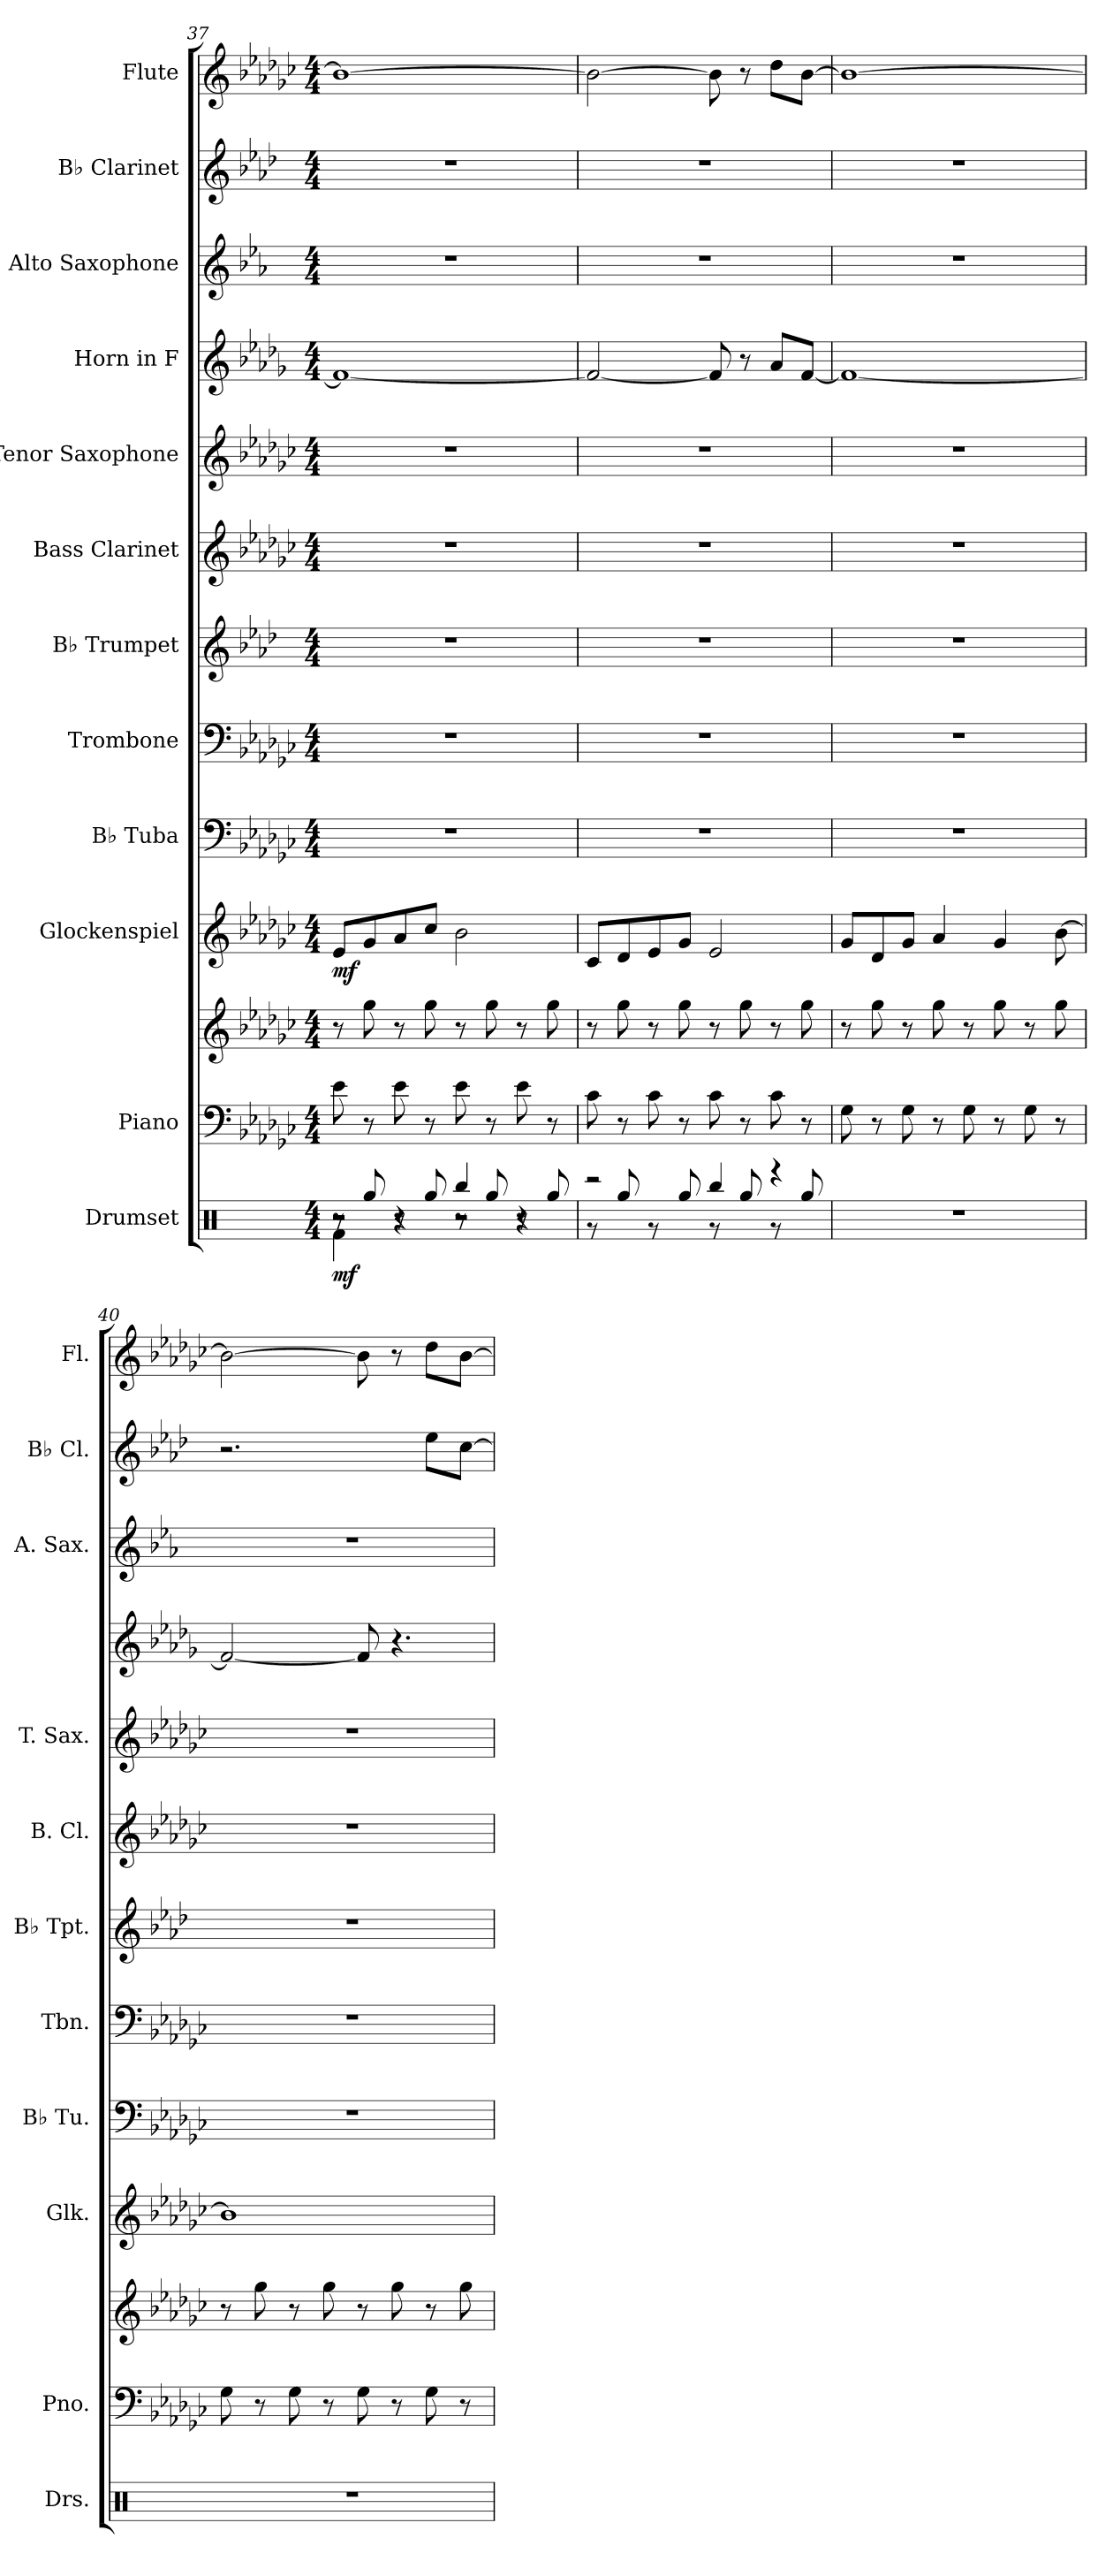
**kern	**dynam	**kern	**kern	**dynam	**kern	**dynam	**kern	**kern	**kern	**kern	**kern	**kern	**kern	**kern	**kern
*part12	*part12	*part11	*part11	*part11	*part10	*part10	*part9	*part8	*part7	*part6	*part5	*part4	*part3	*part2	*part1
*staff13	*staff13	*staff12	*staff11	*staff11/12	*staff10	*staff10	*staff9	*staff8	*staff7	*staff6	*staff5	*staff4	*staff3	*staff2	*staff1
*I"Drumset	*	*I"Piano	*	*	*I"Glockenspiel	*	*I"B♭ Tuba	*I"Trombone	*I"B♭ Trumpet	*I"Bass Clarinet	*I"Tenor Saxophone	*I"Horn in F	*I"Alto Saxophone	*I"B♭ Clarinet	*I"Flute
*I'Drs.	*	*I'Pno.	*	*	*I'Glk.	*	*I'B♭ Tu.	*I'Tbn.	*I'B♭ Tpt.	*I'B. Cl.	*I'T. Sax.	*	*I'A. Sax.	*I'B♭ Cl.	*I'Fl.
*clefX	*	*clefF4	*clefG2	*	*clefG2	*	*clefF4	*clefF4	*clefG2	*clefG2	*clefG2	*clefG2	*clefG2	*clefG2	*clefG2
*	*	*	*	*	*ITrd-14c-24	*	*	*	*ITrd1c2	*ITrd8c14	*ITrd8c14	*ITrd4c7	*ITrd5c9	*ITrd1c2	*
*k[]	*	*k[b-e-a-d-g-c-]	*k[b-e-a-d-g-c-]	*	*k[b-e-a-d-g-c-]	*	*k[b-e-a-d-g-c-]	*k[b-e-a-d-g-c-]	*k[b-e-a-d-g-c-]	*k[b-e-a-d-g-c-]	*k[b-e-a-d-g-c-]	*k[b-e-a-d-g-c-]	*k[b-e-a-d-g-c-]	*k[b-e-a-d-g-c-]	*k[b-e-a-d-g-c-]
*M4/4	*	*M4/4	*M4/4	*	*M4/4	*	*M4/4	*M4/4	*M4/4	*M4/4	*M4/4	*M4/4	*M4/4	*M4/4	*M4/4
=37	=37	=37	=37	=37	=37	=37	=37	=37	=37	=37	=37	=37	=37	=37	=37
*^	*	*	*	*	*	*	*	*	*	*	*	*	*	*	*
*	*^	*	*	*	*	*	*	*	*	*	*	*	*	*	*	*
!	!	!	!LO:DY:b	!	!	!LO:DY:b=2	!	!	!	!	!	!	!	!	!	!	!
!	!	!	!	!	!	!LO:DY:n=1:b	!	!LO:DY:b	!	!	!	!	!	!	!	!	!
2r	8r	4Rf\	mf	8e-\	8r	mf mf	8eee-/L	mf	1r	1r	1r	1r	1r	1B-_	1r	1r	1b-_
.	8Rgg/	.	.	8r	8gg-\	.	8ggg-/	.	.	.	.	.	.	.	.	.	.
.	8r	4r	.	8e-\	8r	.	8aaa-/	.	.	.	.	.	.	.	.	.	.
.	8Rgg/	.	.	8r	8gg-\	.	8cccc-/J	.	.	.	.	.	.	.	.	.	.
4Rbb/	8r	2r	.	8e-\	8r	.	2bbb-\	.	.	.	.	.	.	.	.	.	.
.	8Rgg/	.	.	8r	8gg-\	.	.	.	.	.	.	.	.	.	.	.	.
4r	8r	.	.	8e-\	8r	.	.	.	.	.	.	.	.	.	.	.	.
.	8Rgg/	.	.	8r	8gg-\	.	.	.	.	.	.	.	.	.	.	.	.
*	*v	*v	*	*	*	*	*	*	*	*	*	*	*	*	*	*	*
=38	=38	=38	=38	=38	=38	=38	=38	=38	=38	=38	=38	=38	=38	=38	=38	=38
2r	8r	.	8c-\	8r	.	8ccc-/L	.	1r	1r	1r	1r	1r	2B-/_	1r	1r	2b-\_
.	8Rgg/	.	8r	8gg-\	.	8ddd-/	.	.	.	.	.	.	.	.	.	.
.	8r	.	8c-\	8r	.	8eee-/	.	.	.	.	.	.	.	.	.	.
.	8Rgg/	.	8r	8gg-\	.	8ggg-/J	.	.	.	.	.	.	.	.	.	.
4Rbb/	8r	.	8c-\	8r	.	2eee-/	.	.	.	.	.	.	8B-/]	.	.	8b-\]
.	8Rgg/	.	8r	8gg-\	.	.	.	.	.	.	.	.	8r	.	.	8r
4r	8r	.	8c-\	8r	.	.	.	.	.	.	.	.	8d-/L	.	.	8dd-\L
.	8Rgg/	.	8r	8gg-\	.	.	.	.	.	.	.	.	[8B-/J	.	.	[8b-\J
*v	*v	*	*	*	*	*	*	*	*	*	*	*	*	*	*	*
=39	=39	=39	=39	=39	=39	=39	=39	=39	=39	=39	=39	=39	=39	=39	=39
1r	.	8G-\	8r	.	8ggg-/L	.	1r	1r	1r	1r	1r	1B-_	1r	1r	1b-_
.	.	8r	8gg-\	.	8ddd-/	.	.	.	.	.	.	.	.	.	.
.	.	8G-\	8r	.	8ggg-/J	.	.	.	.	.	.	.	.	.	.
.	.	8r	8gg-\	.	4aaa-/	.	.	.	.	.	.	.	.	.	.
.	.	8G-\	8r	.	.	.	.	.	.	.	.	.	.	.	.
.	.	8r	8gg-\	.	4ggg-/	.	.	.	.	.	.	.	.	.	.
.	.	8G-\	8r	.	.	.	.	.	.	.	.	.	.	.	.
.	.	8r	8gg-\	.	[8bbb-\	.	.	.	.	.	.	.	.	.	.
!!LO:PB:g=z
=40	=40	=40	=40	=40	=40	=40	=40	=40	=40	=40	=40	=40	=40	=40	=40
1r	.	8G-\	8r	.	1bbb-]	.	1r	1r	1r	1r	1r	2B-/_	1r	2.r	2b-\_
.	.	8r	8gg-\	.	.	.	.	.	.	.	.	.	.	.	.
.	.	8G-\	8r	.	.	.	.	.	.	.	.	.	.	.	.
.	.	8r	8gg-\	.	.	.	.	.	.	.	.	.	.	.	.
.	.	8G-\	8r	.	.	.	.	.	.	.	.	8B-/]	.	.	8b-\]
.	.	8r	8gg-\	.	.	.	.	.	.	.	.	4.r	.	.	8r
.	.	8G-\	8r	.	.	.	.	.	.	.	.	.	.	8dd-\L	8dd-\L
.	.	8r	8gg-\	.	.	.	.	.	.	.	.	.	.	[8b-\J	[8b-\J
=	=	=	=	=	=	=	=	=	=	=	=	=	=	=	=
*-	*-	*-	*-	*-	*-	*-	*-	*-	*-	*-	*-	*-	*-	*-	*-
